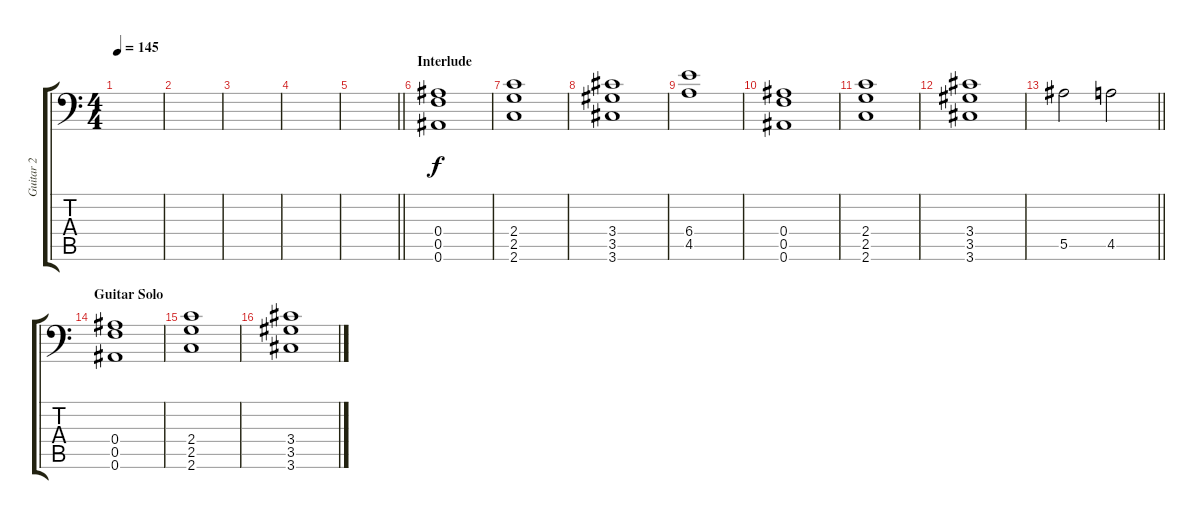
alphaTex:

\track ("Guitar 2" "Guitar 2") {instrument distortionguitar}
\staff {score tabs}
\tuning (C4 G3 Eb3 Bb2 F2 Bb1) {hide}
\ts (4 4)
\tempo 145
\clef f4
\ks c
|
|
|
|
\barLineRight lightlight
|
\section ("" "Interlude")
(0.4 0.5 0.6).1 |
(2.4 2.5 2.6).1 |
(3.4 3.5 3.6).1 |
(6.4 4.5).1 |
(0.4 0.5 0.6).1 |
(2.4 2.5 2.6).1 |
(3.4 3.5 3.6).1 |
\barLineRight lightlight
5.5.2 4.5.2 |
\section ("" "Guitar Solo")
(0.4 0.5 0.6).1 |
(2.4 2.5 2.6).1 |
(3.4 3.5 3.6).1
